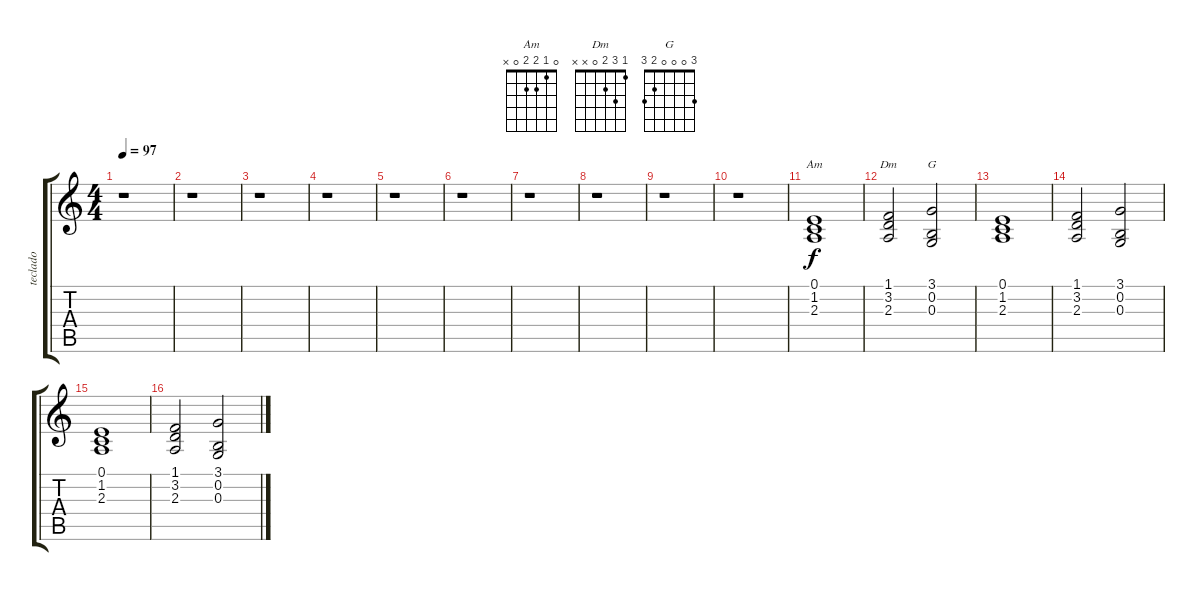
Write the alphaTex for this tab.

\track ("teclado" "teclado") {instrument electricpiano2}
\staff {score tabs}
\tuning (E4 B3 G3 D3 A2 E2) {hide}
\chord ("Am" 0 1 2 2 0 x)
\chord ("Dm" 1 3 2 0 x x)
\chord ("G" 3 0 0 0 2 3)
\ts (4 4)
\tempo 97
\clef g2
\ks c
r.1{dy f} |
r.1 |
r.1 |
r.1 |
r.1 |
r.1 |
r.1 |
r.1 |
r.1 |
r.1 |
(0.1 1.2 2.3).1{ch "Am"} |
(1.1 3.2 2.3).2{ch "Dm"} (3.1 0.2 0.3).2{ch "G"} |
(0.1 1.2 2.3).1 |
(1.1 3.2 2.3).2 (3.1 0.2 0.3).2 |
(0.1 1.2 2.3).1 |
(1.1 3.2 2.3).2 (3.1 0.2 0.3).2
